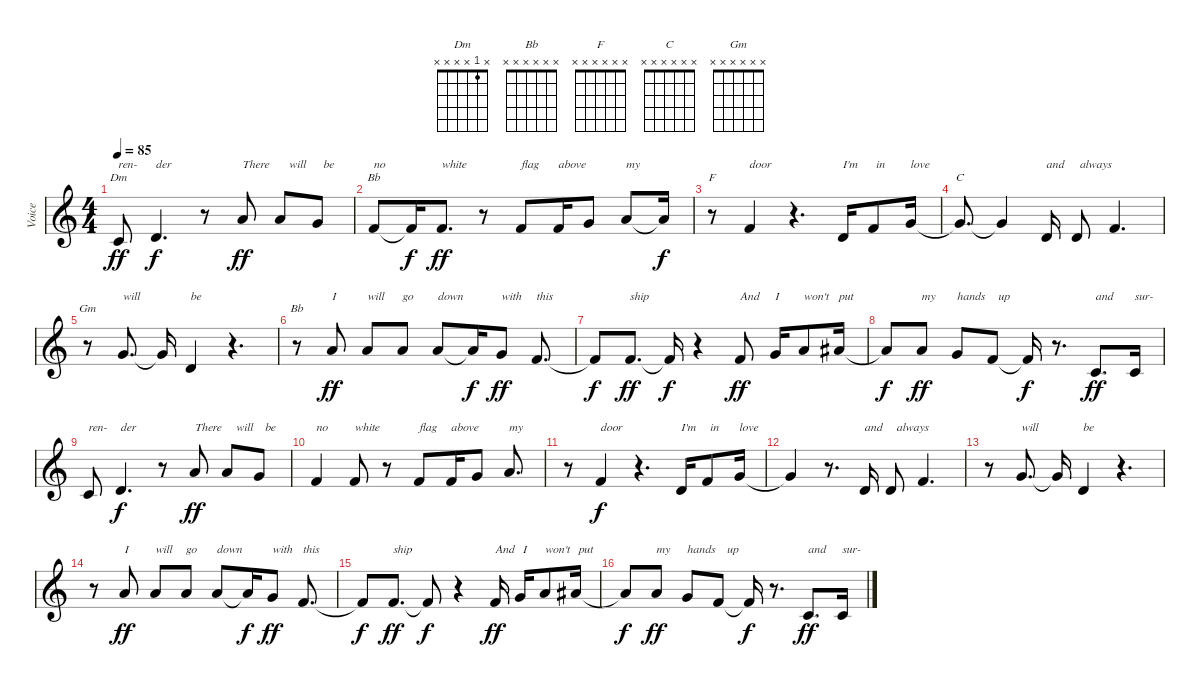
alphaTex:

\track ("Voice" "Voice") {instrument panflute}
\staff {score}
\tuning (E4 B3 G3 D3 A2 E2) {hide}
\chord ("Dm" x 1 x x x x)
\chord ("Bb" 1 x x x x x)
\chord ("F" x x x x x x)
\chord ("C" x x x x x x)
\chord ("Gm" x x x x x x)
\chord ("Bb" x x x x x x)
\ts (4 4)
\tempo 85
\clef g2
\ks c
1.2.8{ch "Dm" txt "ren-" dy ff} 3.2.4{d txt "der" dy f} r.8 5.1.8{txt "There" dy ff} 5.1.8{txt "   will"} 3.1.8{txt "  be"} |
1.1.8{ch "Bb" txt "no"} 1.1{t}.16{dy f} 1.1.8{d txt "white" dy ff} r.8 1.1.8{txt "flag"} 1.1.16{txt "above"} 3.1.8 5.1.8{txt "my"} 5.1{t}.16{dy f} |
r.8{ch "F"} 1.1.4{txt "door"} r.4{d} 3.2.16{txt "I'm"} 1.1.8{txt " in"} 3.1.16{txt "love"} |
3.1{t}.8{d ch "C"} 3.1{t}.4 3.2.16{txt "and"} 3.2.8{txt " always"} 1.1.4{d} |
r.8{ch "Gm"} 3.1.8{d txt "will"} 3.1{t}.16 3.2.4{txt "be"} r.4{d} |
r.8{ch "Bb"} 5.1.8{txt "I" dy ff} 5.1.8{txt "will"} 5.1.8{txt "go"} 5.1.8{txt "down"} 5.1{t}.16{dy f} 3.1.8{txt "with" dy ff} 1.1.8{d txt "this"} |
1.1{t}.8{dy f} 1.1.8{d txt "ship" dy ff} 1.1{t}.16{dy f} r.4 1.1.8{txt "And" dy ff} 3.1.16{txt "I"} 5.1.8{txt "won't"} 6.1.16{txt "put"} |
6.1{t}.8{dy f} 5.1.8{txt "my" dy ff} 3.1.8{txt "hands"} 1.1.8{txt "  up"} 1.1{t}.16{dy f} r.8{d} 1.2.8{d txt "and" dy ff} 1.2.16{txt "sur-"} |
1.2.8{txt "ren-"} 3.2.4{d txt "der" dy f} r.8 5.1.8{txt "There" dy ff} 5.1.8{txt "   will"} 3.1.8{txt "  be"} |
1.1.4{txt "no"} 1.1.8{txt "white"} r.8 1.1.8{txt "flag"} 1.1.16{txt "above"} 3.1.8 5.1.8{d txt "my"} |
r.8 1.1.4{txt "door" dy f} r.4{d} 3.2.16{txt "I'm"} 1.1.8{txt " in"} 3.1.16{txt "love"} |
3.1{t}.4 r.8{d} 3.2.16{txt "and"} 3.2.8{txt "  always"} 1.1.4{d} |
r.8 3.1.8{d txt "will"} 3.1{t}.16 3.2.4{txt "be"} r.4{d} |
r.8 5.1.8{txt "I" dy ff} 5.1.8{txt "will"} 5.1.8{txt "go"} 5.1.8{txt "down"} 5.1{t}.16{dy f} 3.1.8{txt "with" dy ff} 1.1.8{d txt "this"} |
1.1{t}.8{dy f} 1.1.8{d txt "ship" dy ff} 1.1{t}.8{dy f} r.4 1.1.16{txt "And" dy ff} 3.1.16{txt " I"} 5.1.8{txt "won't"} 6.1.16{txt " put"} |
6.1{t}.8{dy f} 5.1.8{txt "my" dy ff} 3.1.8{txt "hands"} 1.1.8{txt "   up"} 1.1{t}.16{dy f} r.8{d} 1.2.8{d txt "and" dy ff} 1.2.16{txt "sur-"}
